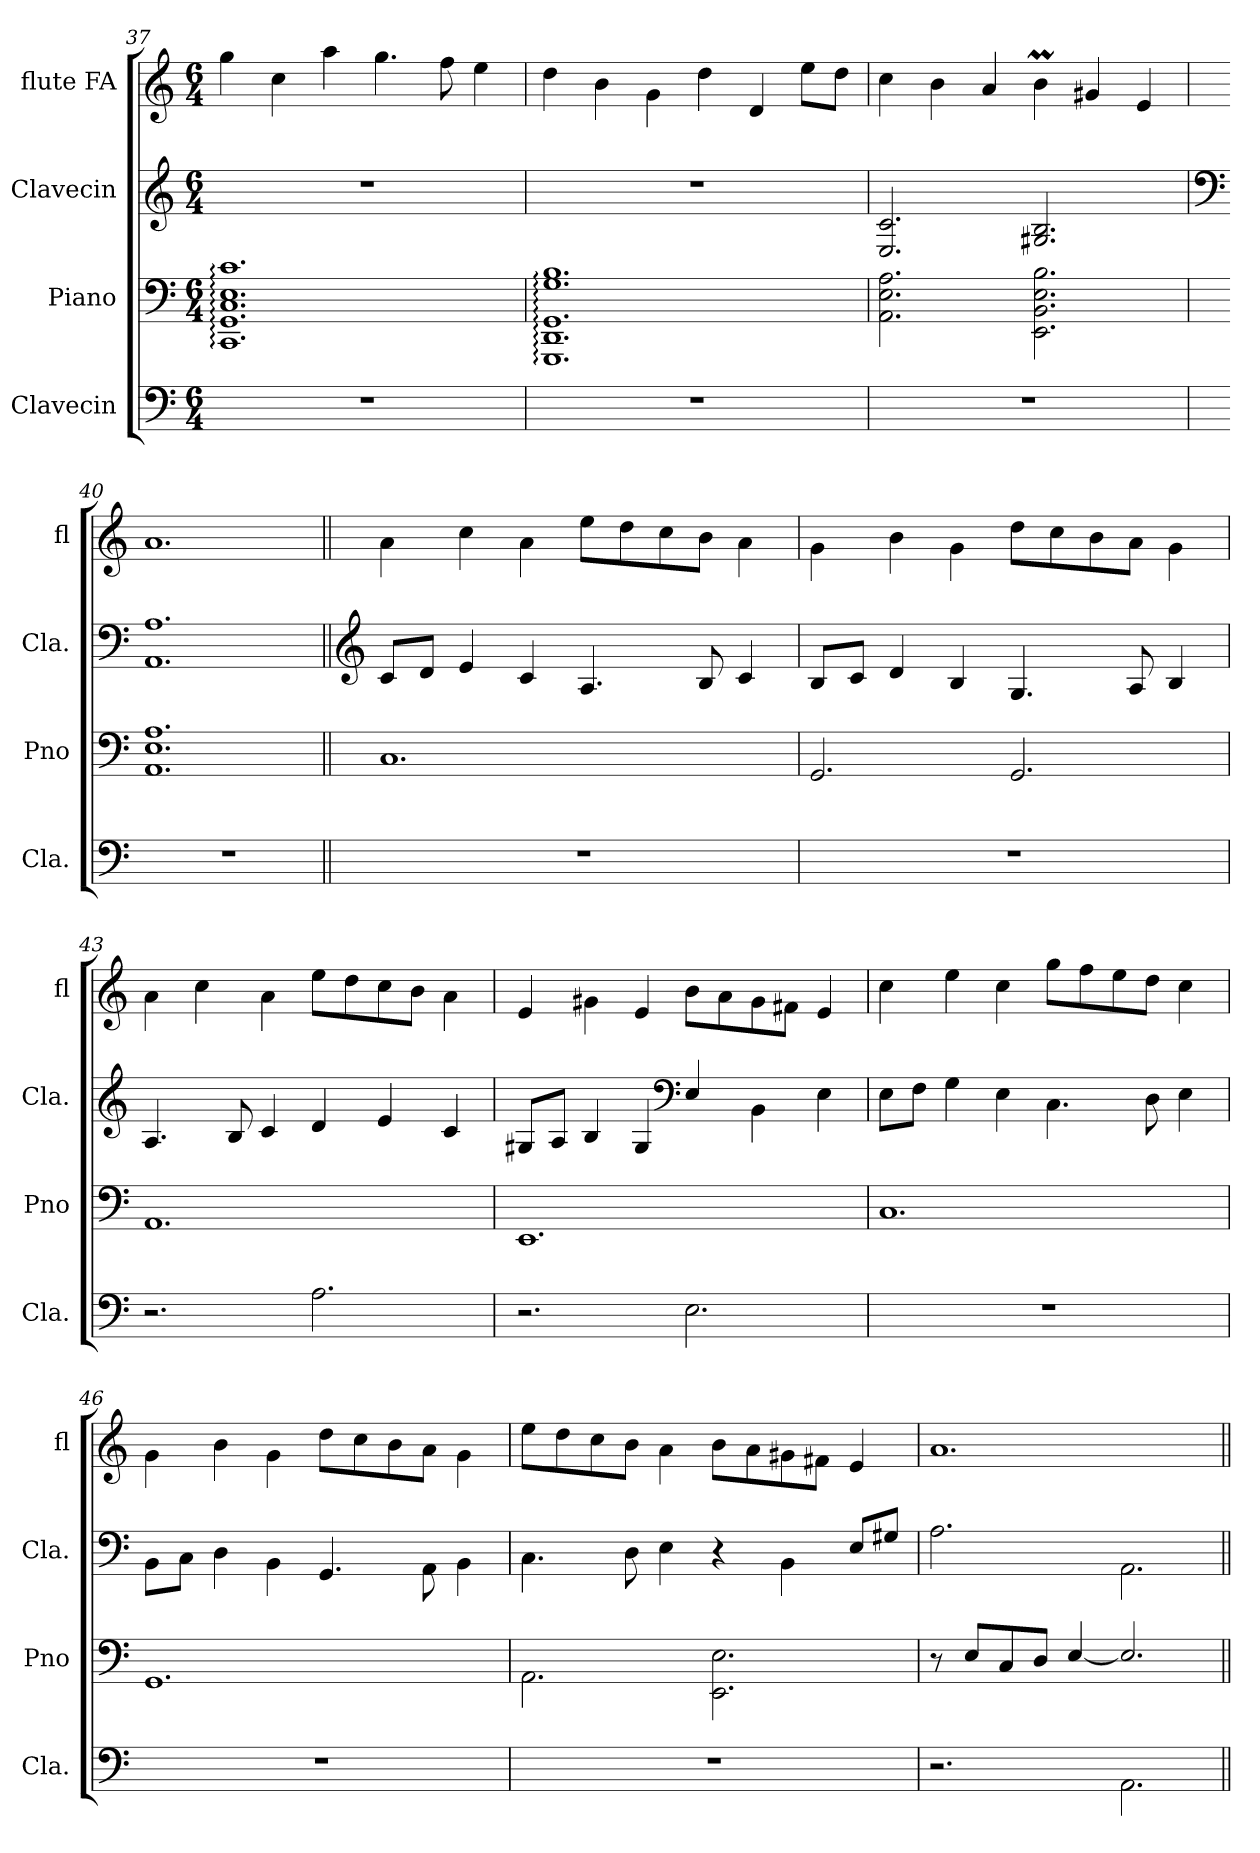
**kern	**kern	**kern	**kern
*part4	*part3	*part2	*part1
*staff4	*staff3	*staff2	*staff1
*I"Clavecin	*I"Piano	*I"Clavecin	*I"flute FA
*I'Cla.	*I'Pno	*I'Cla.	*I'fl
*clefF4	*clefF4	*clefG2	*clefG2
*k[]	*k[]	*k[]	*k[]
*M6/4	*M6/4	*M6/4	*M6/4
=37	=37	=37	=37
1.r	1.CC: 1.GG: 1.C: 1.E: 1.c:	1.r	4gg\
.	.	.	4cc\
.	.	.	4aa\
.	.	.	4.gg\
.	.	.	8ff\
.	.	.	4ee\
!!LO:LB:g=z
=38	=38	=38	=38
1.r	1.GGG: 1.DD: 1.GG: 1.G: 1.B:	1.r	4dd\
.	.	.	4b\
.	.	.	4g\
.	.	.	4dd\
.	.	.	4d/
.	.	.	8ee\L
.	.	.	8dd\J
=39	=39	=39	=39
1.r	2.AA\ 2.E\ 2.A\	2.E/ 2.c/	4cc\
.	.	.	4b\
.	.	.	4a/
.	2.EE\ 2.BB\ 2.E\ 2.B\	2.G#X/ 2.B/	4bm\
.	.	.	4g#X/
.	.	.	4e/
=40	=40	=40	=40
*	*	*clefF4	*
1.r	1.AA 1.E 1.A	1.AA 1.A	1.a
=41||	=41||	=41||	=41||
*	*	*clefG2	*
1.r	1.C	8c/L	4a\
.	.	8d/J	.
.	.	4e/	4cc\
.	.	4c/	4a\
.	.	4.A/	8ee\L
.	.	.	8dd\
.	.	.	8cc\
.	.	8B/	8b\J
.	.	4c/	4a\
=42	=42	=42	=42
1.r	2.GG/	8B/L	4g\
.	.	8c/J	.
.	.	4d/	4b\
.	.	4B/	4g\
.	2.GG/	4.G/	8dd\L
.	.	.	8cc\
.	.	.	8b\
.	.	8A/	8a\J
.	.	4B/	4g\
!!LO:LB:g=z
=43	=43	=43	=43
2.r	1.AA	4.A/	4a\
.	.	.	4cc\
.	.	8B/	.
.	.	4c/	4a\
2.A\	.	4d/	8ee\L
.	.	.	8dd\
.	.	4e/	8cc\
.	.	.	8b\J
.	.	4c/	4a\
=44	=44	=44	=44
2.r	1.EE	8G#X/L	4e/
.	.	8A/J	.
.	.	4B/	4g#X\
.	.	4G#/	4e/
*	*	*clefF4	*
2.E\	.	4E/	8b\L
.	.	.	8a\
.	.	4BB\	8g#\
.	.	.	8f#X\J
.	.	4E\	4e/
=45	=45	=45	=45
1.r	1.C	8E\L	4cc\
.	.	8F\J	.
.	.	4G\	4ee\
.	.	4E\	4cc\
.	.	4.C\	8gg\L
.	.	.	8ff\
.	.	.	8ee\
.	.	8D\	8dd\J
.	.	4E\	4cc\
=46	=46	=46	=46
1.r	1.GG	8BB\L	4g\
.	.	8C\J	.
.	.	4D\	4b\
.	.	4BB\	4g\
.	.	4.GG/	8dd\L
.	.	.	8cc\
.	.	.	8b\
.	.	8AA\	8a\J
.	.	4BB\	4g\
!!LO:PB:g=z
=47	=47	=47	=47
1.r	2.AA\	4.C\	8ee\L
.	.	.	8dd\
.	.	.	8cc\
.	.	8D\	8b\J
.	.	4E\	4a\
.	2.EE\ 2.E\	4r	8b\L
.	.	.	8a\
.	.	4BB\	8g#X\
.	.	.	8f#X\J
.	.	8E/L	4e/
.	.	8G#X/J	.
=48	=48	=48	=48
2.r	8r	2.A\	1.a
.	8E/L	.	.
.	8C/	.	.
.	8D/J	.	.
.	[4E/	.	.
2.AA\	2.E/]	2.AA\	.
=||	=||	=||	=||
*-	*-	*-	*-
